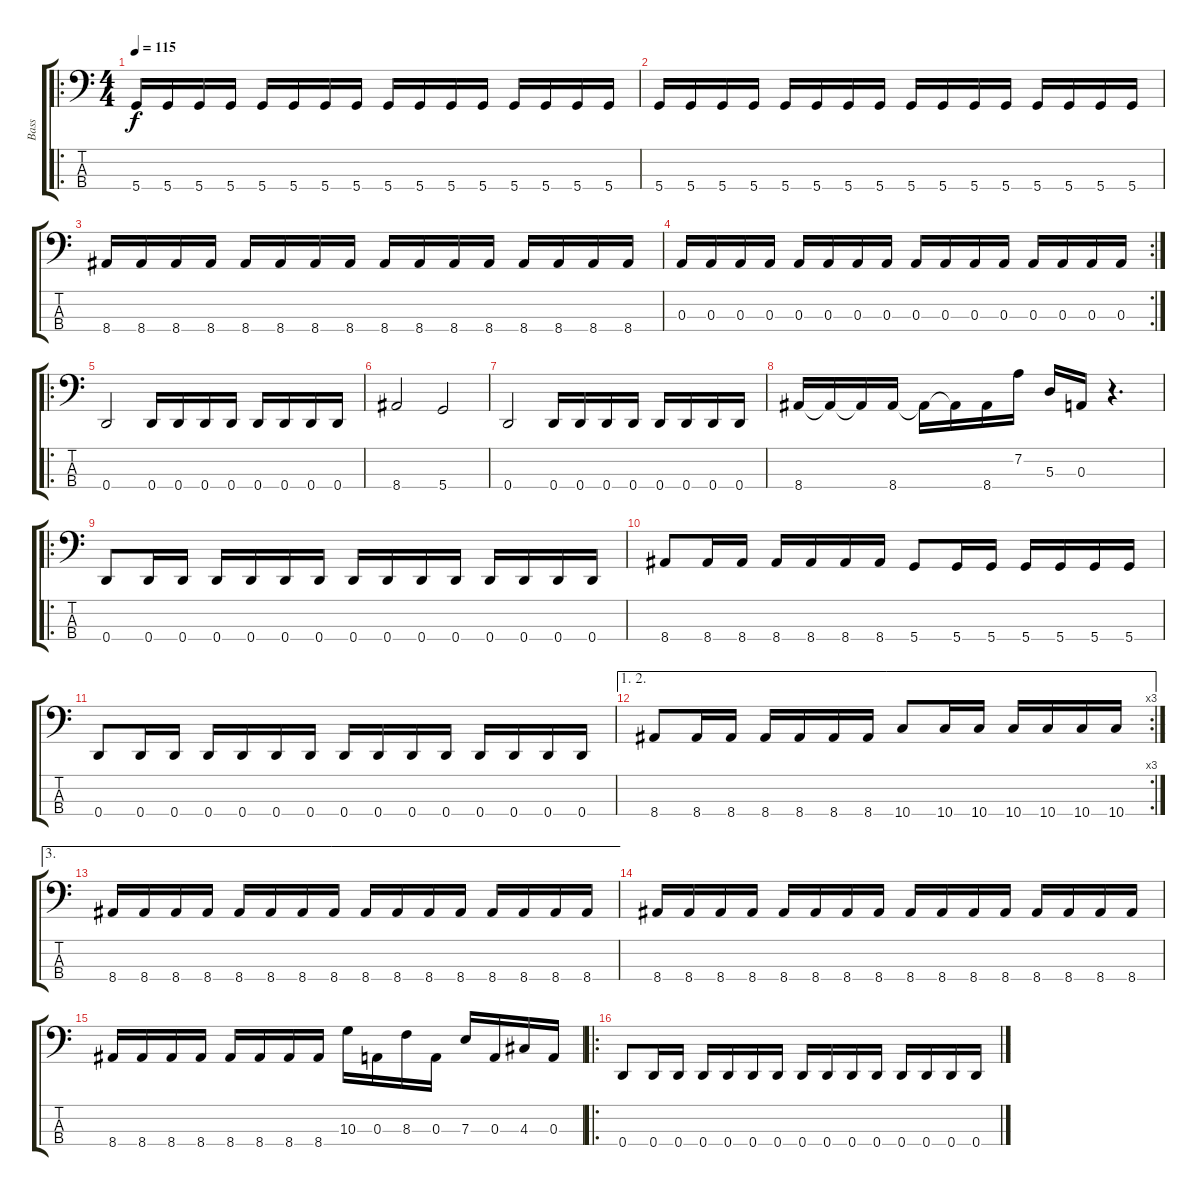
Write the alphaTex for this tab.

\track ("Bass" "Bass") {instrument electricbassfinger}
\staff {score tabs}
\tuning (G2 D2 A1 D1) {hide}
\ro
\ts (4 4)
\tempo 115
\clef f4
\ks c
5.4.16{dy f instrument electricbassfinger} 5.4.16 5.4.16 5.4.16 5.4.16 5.4.16 5.4.16 5.4.16 5.4.16 5.4.16 5.4.16 5.4.16 5.4.16 5.4.16 5.4.16 5.4.16 |
5.4.16 5.4.16 5.4.16 5.4.16 5.4.16 5.4.16 5.4.16 5.4.16 5.4.16 5.4.16 5.4.16 5.4.16 5.4.16 5.4.16 5.4.16 5.4.16 |
8.4.16 8.4.16 8.4.16 8.4.16 8.4.16 8.4.16 8.4.16 8.4.16 8.4.16 8.4.16 8.4.16 8.4.16 8.4.16 8.4.16 8.4.16 8.4.16 |
\rc 2
0.3.16 0.3.16 0.3.16 0.3.16 0.3.16 0.3.16 0.3.16 0.3.16 0.3.16 0.3.16 0.3.16 0.3.16 0.3.16 0.3.16 0.3.16 0.3.16 |
\ro
0.4.2 0.4.16 0.4.16 0.4.16 0.4.16 0.4.16 0.4.16 0.4.16 0.4.16 |
8.4.2 5.4.2 |
0.4.2 0.4.16 0.4.16 0.4.16 0.4.16 0.4.16 0.4.16 0.4.16 0.4.16 |
8.4.16 8.4{t}.16 8.4{t}.16 8.4.16 8.4{t}.16 8.4{t}.16 8.4.16 7.2.16 5.3.16 0.3.16 r.4{d} |
\ro
0.4.8 0.4.16 0.4.16 0.4.16 0.4.16 0.4.16 0.4.16 0.4.16 0.4.16 0.4.16 0.4.16 0.4.16 0.4.16 0.4.16 0.4.16 |
8.4.8 8.4.16 8.4.16 8.4.16 8.4.16 8.4.16 8.4.16 5.4.8 5.4.16 5.4.16 5.4.16 5.4.16 5.4.16 5.4.16 |
0.4.8 0.4.16 0.4.16 0.4.16 0.4.16 0.4.16 0.4.16 0.4.16 0.4.16 0.4.16 0.4.16 0.4.16 0.4.16 0.4.16 0.4.16 |
\ae (1 2)
\rc 3
8.4.8 8.4.16 8.4.16 8.4.16 8.4.16 8.4.16 8.4.16 10.4.8 10.4.16 10.4.16 10.4.16 10.4.16 10.4.16 10.4.16 |
\ae 3
8.4.16 8.4.16 8.4.16 8.4.16 8.4.16 8.4.16 8.4.16 8.4.16 8.4.16 8.4.16 8.4.16 8.4.16 8.4.16 8.4.16 8.4.16 8.4.16 |
8.4.16 8.4.16 8.4.16 8.4.16 8.4.16 8.4.16 8.4.16 8.4.16 8.4.16 8.4.16 8.4.16 8.4.16 8.4.16 8.4.16 8.4.16 8.4.16 |
8.4.16 8.4.16 8.4.16 8.4.16 8.4.16 8.4.16 8.4.16 8.4.16 10.3.16 0.3.16 8.3.16 0.3.16 7.3.16 0.3.16 4.3.16 0.3.16 |
\ro
0.4.8 0.4.16 0.4.16 0.4.16 0.4.16 0.4.16 0.4.16 0.4.16 0.4.16 0.4.16 0.4.16 0.4.16 0.4.16 0.4.16 0.4.16
